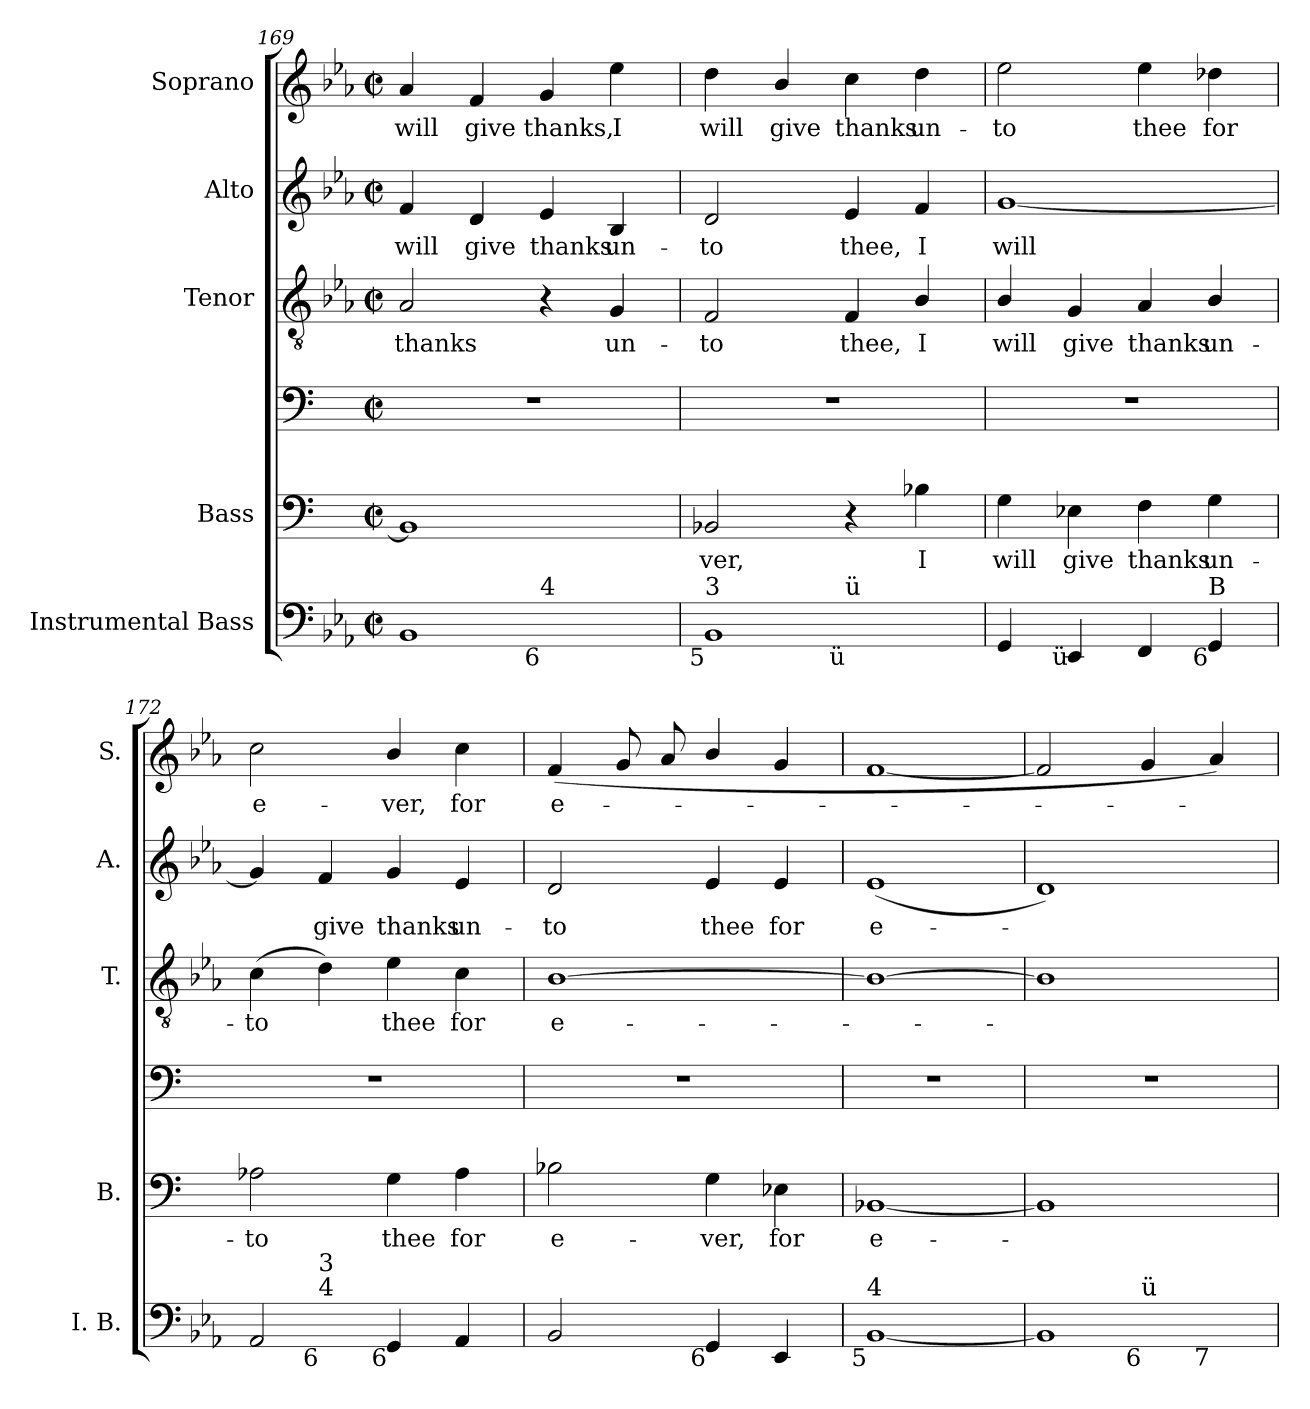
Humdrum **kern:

**kern	**kern	**text	**kern	**kern	**text	**kern	**text	**kern	**text
*part5	*part4	*part4	*part4	*part3	*part3	*part2	*part2	*part1	*part1
*staff6	*staff5	*staff5	*staff4	*staff3	*staff3	*staff2	*staff2	*staff1	*staff1
*I"Instrumental Bass	*I"Bass	*	*	*I"Tenor	*	*I"Alto	*	*I"Soprano	*
*I'I. B.	*I'B.	*	*	*I'T.	*	*I'A.	*	*I'S.	*
*clefF4	*clefF4	*	*clefF4	*clefGv2	*	*clefG2	*	*clefG2	*
*	*	*	*	*ITrd7c12	*	*	*	*	*
*k[b-e-a-]	*k[]	*	*k[]	*k[b-e-a-]	*	*k[b-e-a-]	*	*k[b-e-a-]	*
*E-:	*C:	*	*C:	*E-:	*	*E-:	*	*E-:	*
*M2/2	*M2/2	*	*M2/2	*M2/2	*	*M2/2	*	*M2/2	*
*met(c|)	*met(c|)	*	*met(c|)	*met(c|)	*	*met(c|)	*	*met(c|)	*
=169	=169	=169	=169	=169	=169	=169	=169	=169	=169
!	!	!	!	!	!LO:LY:b:color=#000000	!	!	!	!
!	!	!	!	!	!	!	!LO:LY:b:color=#000000	!	!
!LO:TX:b:rj:t=7	!	!	!	!	!	!	!	!	!
!LO:TX:t=5	!	!	!	!	!	!	!	!	!
!	!	!	!	!	!	!	!	!	!LO:LY:b:color=#000000
*^	*	*	*	*	*	*	*	*	*
1BB-i	2ryy	1BB-i]	.	1r	2AA-i/	thanks	4fi/	will	4a-i/	will
!	!	!	!	!	!	!	!	!LO:LY:b:color=#000000	!	!
!	!	!	!	!	!	!	!	!	!	!LO:LY:b:color=#000000
.	.	.	.	.	.	.	4di/	give	4fi/	give
!	!	!	!	!	!	!	!	!LO:LY:b:color=#000000	!	!
!	!LO:TX:b:rj:t=6	!	!	!	!	!	!	!	!	!
!	!LO:TX:t=4	!	!	!	!	!	!	!	!	!
!	!	!	!	!	!	!	!	!	!	!LO:LY:b:color=#000000
.	2ryy	.	.	.	4r	.	4e-i/	thanks	4gi/	thanks,
!	!	!	!	!	!	!LO:LY:b:color=#000000	!	!	!	!
!	!	!	!	!	!	!	!	!LO:LY:b:color=#000000	!	!
!	!	!	!	!	!	!	!	!	!	!LO:LY:b:color=#000000
.	.	.	.	.	4GGi/	un-	4B-i/	un-	4ee-i\	I
=170	=170	=170	=170	=170	=170	=170	=170	=170	=170	=170
!	!	!	!LO:LY:b:color=#000000	!	!	!	!	!	!	!
!	!	!	!	!	!	!LO:LY:b:color=#000000	!	!	!	!
!	!	!	!	!	!	!	!	!LO:LY:b:color=#000000	!	!
!LO:TX:b:rj:t=5	!	!	!	!	!	!	!	!	!	!
!LO:TX:t=3	!	!	!	!	!	!	!	!	!	!
!	!	!	!	!	!	!	!	!	!	!LO:LY:b:color=#000000
1BB-i	2ryy	2BB-i/	-ver,	1r	2FFi/	-to	2di/	-to	4ddi\	will
!	!	!	!	!	!	!	!	!	!	!LO:LY:b:color=#000000
.	.	.	.	.	.	.	.	.	4b-i/	give
!	!	!	!	!	!	!LO:LY:b:color=#000000	!	!	!	!
!	!	!	!	!	!	!	!	!LO:LY:b:color=#000000	!	!
!	!LO:TX:b:rj:t=ü	!	!	!	!	!	!	!	!	!
!	!LO:TX:t=ü	!	!	!	!	!	!	!	!	!
!	!	!	!	!	!	!	!	!	!	!LO:LY:b:color=#000000
.	2ryy	4r	.	.	4FFi/	thee,	4e-i/	thee,	4cci\	thanks
!	!	!	!LO:LY:b:color=#000000	!	!	!	!	!	!	!
!	!	!	!	!	!	!LO:LY:b:color=#000000	!	!	!	!
!	!	!	!	!	!	!	!	!LO:LY:b:color=#000000	!	!
!	!	!	!	!	!	!	!	!	!	!LO:LY:b:color=#000000
.	.	4B-i\	I	.	4BB-i/	I	4fi/	I	4ddi\	un-
*v	*v	*	*	*	*	*	*	*	*	*
!!LO:LB:g=z
=171	=171	=171	=171	=171	=171	=171	=171	=171	=171
*^	*	*	*	*	*	*	*	*	*
!	!	!	!LO:LY:b:color=#000000	!	!	!	!	!	!	!
*v	*v	*	*	*	*	*	*	*	*	*
*^	*	*	*	*	*	*	*	*	*
!	!	!	!	!	!	!LO:LY:b:color=#000000	!	!	!	!
*v	*v	*	*	*	*	*	*	*	*	*
*^	*	*	*	*	*	*	*	*	*
!	!	!	!	!	!	!	!	!LO:LY:b:color=#000000	!	!
*v	*v	*	*	*	*	*	*	*	*	*
*^	*	*	*	*	*	*	*	*	*
!LO:TX:b:rj:t=6	!	!	!	!	!	!	!	!	!	!
!	!	!	!	!	!	!	!	!	!	!LO:LY:b:color=#000000
*v	*v	*	*	*	*	*	*	*	*	*
4GGi/	4Gi\	will	1r	4BB-i/	will	[1gi	will	2ee-i\	-to
!	!	!LO:LY:b:color=#000000	!	!	!	!	!	!	!
!LO:TX:b:rj:t=ü	!	!	!	!	!	!	!	!	!
!	!	!	!	!	!LO:LY:b:color=#000000	!	!	!	!
4EE-i/	4E-i\	give	.	4GGi/	give	.	.	.	.
!	!	!LO:LY:b:color=#000000	!	!	!	!	!	!	!
!	!	!	!	!	!LO:LY:b:color=#000000	!	!	!	!
!	!	!	!	!	!	!	!	!	!LO:LY:b:color=#000000
4FFi/	4Fi\	thanks	.	4AA-i/	thanks	.	.	4ee-i\	thee
!	!	!LO:LY:b:color=#000000	!	!	!	!	!	!	!
!	!	!	!	!	!LO:LY:b:color=#000000	!	!	!	!
!LO:TX:b:rj:t=6	!	!	!	!	!	!	!	!	!
!LO:TX:t=B	!	!	!	!	!	!	!	!	!
!	!	!	!	!	!	!	!	!	!LO:LY:b:color=#000000
4GGi/	4Gi\	un-	.	4BB-i/	un-	.	.	4dd-Xi\	for
=172	=172	=172	=172	=172	=172	=172	=172	=172	=172
!	!	!LO:LY:b:color=#000000	!	!	!	!	!	!	!
!	!	!	!	!	!LO:LY:b:color=#000000	!	!	!	!
!LO:TX:b:rj:t=7	!	!	!	!	!	!	!	!	!
!	!	!	!	!	!	!	!	!	!LO:LY:b:color=#000000
*^	*	*	*	*	*	*	*	*	*
2AA-i/	4ryy	2A-i\	-to	1r	(4Ci\	-to	4gi/]	.	2cci\	e-
!	!LO:TX:b:rj:t=6	!	!	!	!	!	!	!	!	!
!	!LO:TX:t=4	!	!	!	!	!	!	!	!	!
!	!LO:TX:t=3	!	!	!	!	!	!	!	!	!
!	!	!	!	!	!	!	!	!LO:LY:b:color=#000000	!	!
.	2.ryy	.	.	.	4Di\)	.	4fi/	give	.	.
!	!	!	!LO:LY:b:color=#000000	!	!	!	!	!	!	!
!	!	!	!	!	!	!LO:LY:b:color=#000000	!	!	!	!
!	!	!	!	!	!	!	!	!LO:LY:b:color=#000000	!	!
!LO:TX:b:rj:t=6	!	!	!	!	!	!	!	!	!	!
!	!	!	!	!	!	!	!	!	!	!LO:LY:b:color=#000000
4GGi/	.	4Gi\	thee	.	4E-i\	thee	4gi/	thanks	4b-i/	-ver,
!	!	!	!LO:LY:b:color=#000000	!	!	!	!	!	!	!
!	!	!	!	!	!	!LO:LY:b:color=#000000	!	!	!	!
!	!	!	!	!	!	!	!	!LO:LY:b:color=#000000	!	!
!	!	!	!	!	!	!	!	!	!	!LO:LY:b:color=#000000
4AA-i/	.	4A-i\	for	.	4Ci\	for	4e-i/	un-	4cci\	for
*v	*v	*	*	*	*	*	*	*	*	*
=173	=173	=173	=173	=173	=173	=173	=173	=173	=173
*^	*	*	*	*	*	*	*	*	*
!	!	!	!LO:LY:b:color=#000000	!	!	!	!	!	!	!
*v	*v	*	*	*	*	*	*	*	*	*
*^	*	*	*	*	*	*	*	*	*
!	!	!	!	!	!	!LO:LY:b:color=#000000	!	!	!	!
*v	*v	*	*	*	*	*	*	*	*	*
*^	*	*	*	*	*	*	*	*	*
!	!	!	!	!	!	!	!	!LO:LY:b:color=#000000	!	!
*v	*v	*	*	*	*	*	*	*	*	*
*^	*	*	*	*	*	*	*	*	*
!	!	!	!	!	!	!	!	!	!	!LO:LY:b:color=#000000
*v	*v	*	*	*	*	*	*	*	*	*
2BB-i/	2B-i\	e-	1r	[1BB-i	e-	2di/	-to	(4fi/	e-
.	.	.	.	.	.	.	.	8gi/	.
.	.	.	.	.	.	.	.	8a-i/	.
!	!	!LO:LY:b:color=#000000	!	!	!	!	!	!	!
!LO:TX:b:rj:t=6	!	!	!	!	!	!	!	!	!
!	!	!	!	!	!	!	!LO:LY:b:color=#000000	!	!
4GGi/	4Gi\	-ver,	.	.	.	4e-i/	thee	4b-i/	.
!	!	!LO:LY:b:color=#000000	!	!	!	!	!	!	!
!	!	!	!	!	!	!	!LO:LY:b:color=#000000	!	!
4EE-i/	4E-i\	for	.	.	.	4e-i/	for	4gi/	.
=174	=174	=174	=174	=174	=174	=174	=174	=174	=174
!	!	!LO:LY:b:color=#000000	!	!	!	!	!	!	!
!LO:TX:b:rj:t=5	!	!	!	!	!	!	!	!	!
!LO:TX:t=4	!	!	!	!	!	!	!	!	!
!	!	!	!	!	!	!	!LO:LY:b:color=#000000	!	!
[1BB-i	[1BB-i	e-	1r	1BB-i_	.	(1e-i	e-	[1fi	.
=175	=175	=175	=175	=175	=175	=175	=175	=175	=175
!LO:TX:b:rj:t=5	!	!	!	!	!	!	!	!	!
!LO:TX:t=3	!	!	!	!	!	!	!	!	!
*^	*	*	*	*	*	*	*	*	*
*	*^	*	*	*	*	*	*	*	*	*
1BB-i]	2ryy	2.ryy	1BB-i]	.	1r	1BB-i]	.	1di)	.	2fi/]	.
!	!LO:TX:b:rj:t=6	!	!	!	!	!	!	!	!	!	!
!	!LO:TX:t=ü	!	!	!	!	!	!	!	!	!	!
.	2ryy	.	.	.	.	.	.	.	.	4gi/	.
!	!	!LO:TX:b:rj:t=7	!	!	!	!	!	!	!	!	!
.	.	4ryy	.	.	.	.	.	.	.	4a-i/)	.
*v	*v	*v	*	*	*	*	*	*	*	*	*
=	=	=	=	=	=	=	=	=	=
*-	*-	*-	*-	*-	*-	*-	*-	*-	*-
